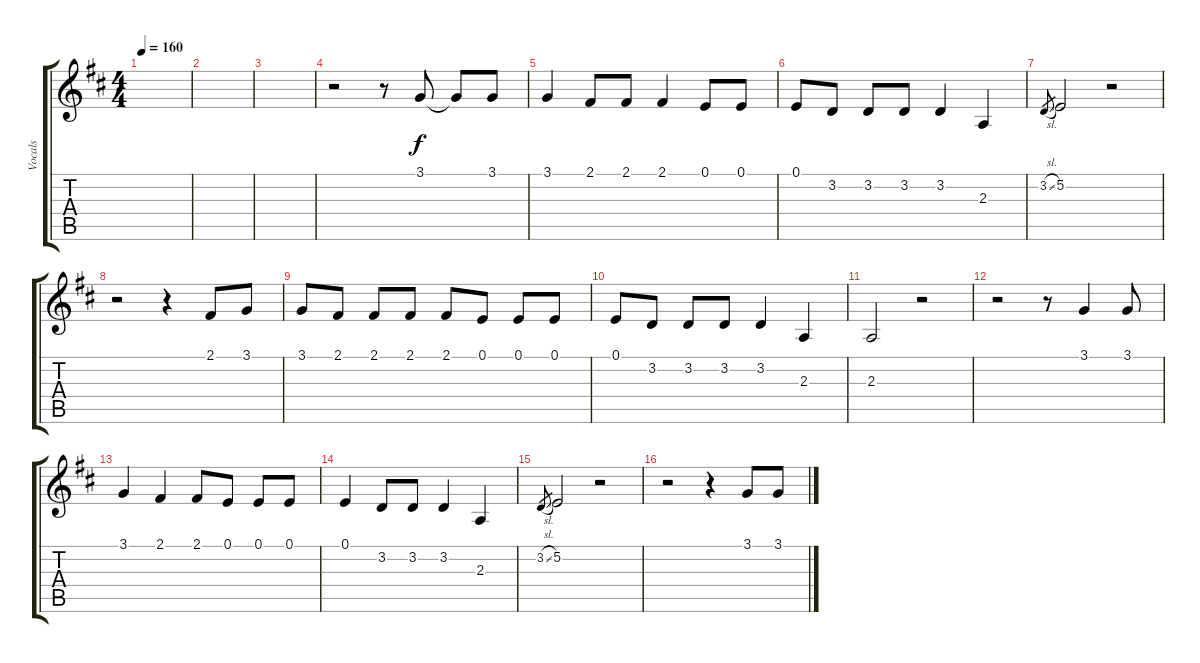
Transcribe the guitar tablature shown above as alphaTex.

\track ("Vocals" "Vocals") {instrument clarinet}
\staff {score tabs}
\tuning (E4 B3 G3 D3 A2 E2) {hide}
\ts (4 4)
\tempo 160
\clef g2
\ks d
|
|
|
r.2 r.8 3.1.8 3.1{t}.8 3.1.8 |
3.1.4 2.1.8 2.1.8 2.1.4 0.1.8 0.1.8 |
0.1.8 3.2.8 3.2.8 3.2.8 3.2.4 2.3.4 |
3.2{sl}.8{gr} 5.2.2 r.2 |
r.2 r.4 2.1.8 3.1.8 |
3.1.8 2.1.8 2.1.8 2.1.8 2.1.8 0.1.8 0.1.8 0.1.8 |
0.1.8 3.2.8 3.2.8 3.2.8 3.2.4 2.3.4 |
2.3.2 r.2 |
r.2 r.8 3.1.4 3.1.8 |
3.1.4 2.1.4 2.1.8 0.1.8 0.1.8 0.1.8 |
0.1.4 3.2.8 3.2.8 3.2.4 2.3.4 |
3.2{sl}.8{gr} 5.2.2 r.2 |
r.2 r.4 3.1.8 3.1.8
